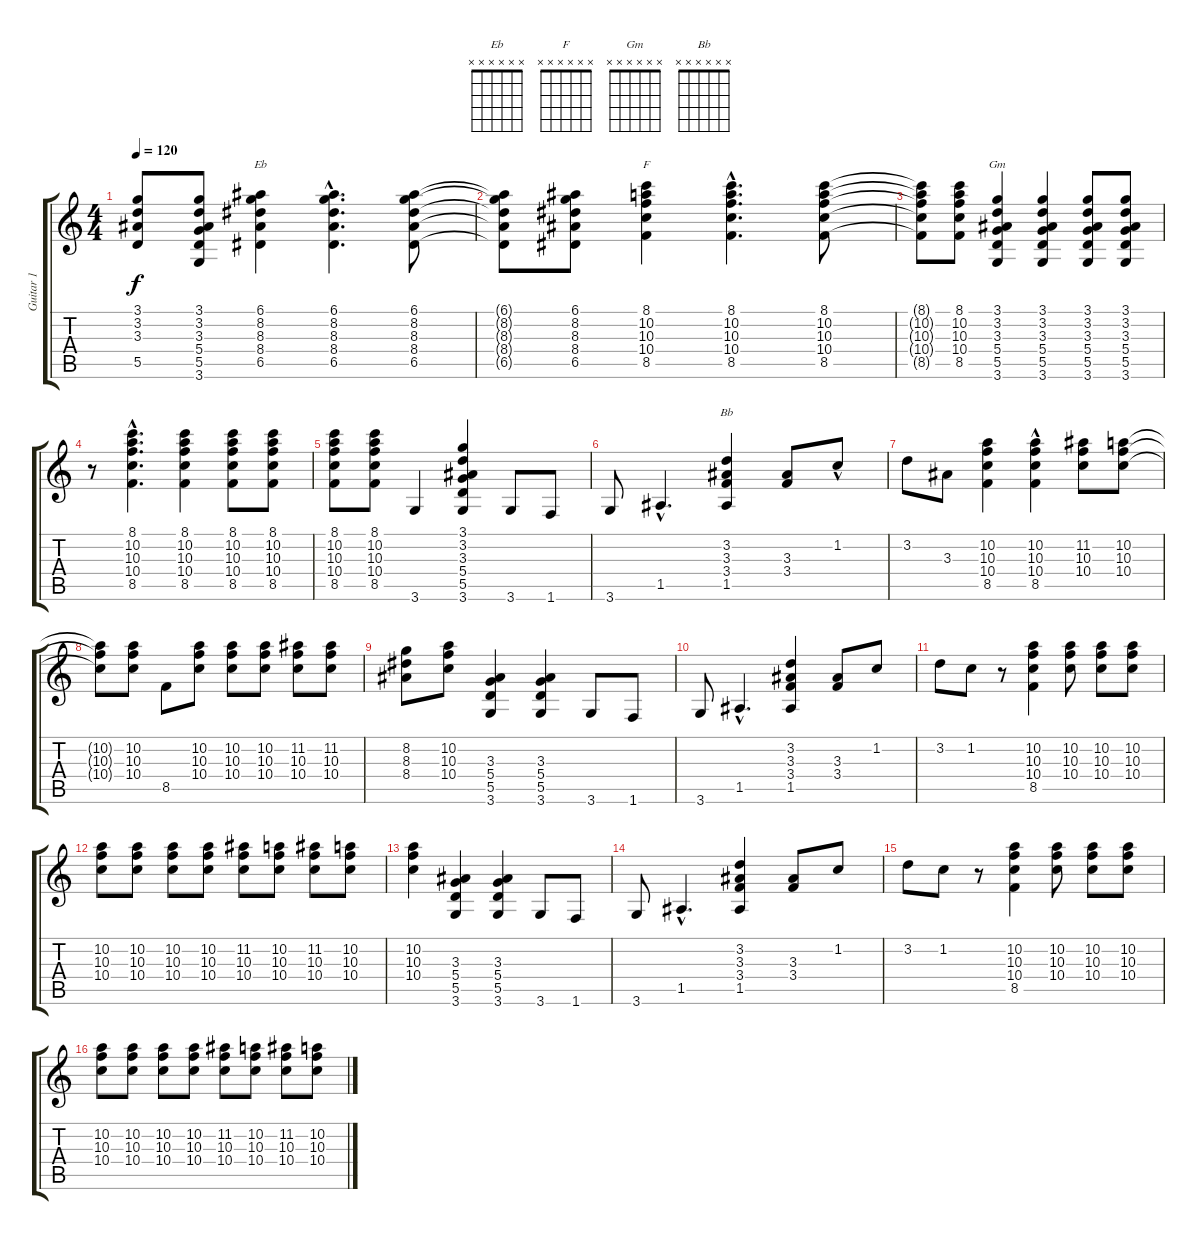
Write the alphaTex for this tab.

\track ("Guitar 1" "Guitar 1") {instrument distortionguitar}
\staff {score tabs}
\tuning (E4 B3 G3 D3 A2 E2) {hide}
\chord ("Eb" x x x x x x) {firstfret 0}
\chord ("F" x x x x x x) {firstfret 0}
\chord ("Gm" x x x x x x) {firstfret 0}
\chord ("Bb" x x x x x x) {firstfret 0}
\ts (4 4)
\tempo 120
\clef g2
\ks c
(3.1{t} 3.2{t} 3.3{t} 5.5{t}).8{dy f} (3.1 3.2 3.3 5.4 5.5 3.6).8 (6.1 8.2 8.3 8.4 6.5).4{ch "Eb"} (6.1{hac} 8.2{hac} 8.3{hac} 8.4{hac} 6.5{hac}).4{d} (6.1 8.2 8.3 8.4 6.5).8 |
(6.1{t} 8.2{t} 8.3{t} 8.4{t} 6.5{t}).8 (6.1 8.2 8.3 8.4 6.5).8 (8.1 10.2 10.3 10.4 8.5).4{ch "F"} (8.1{hac} 10.2{hac} 10.3{hac} 10.4{hac} 8.5{hac}).4{d} (8.1 10.2 10.3 10.4 8.5).8 |
(8.1{t} 10.2{t} 10.3{t} 10.4{t} 8.5{t}).8 (8.1 10.2 10.3 10.4 8.5).8 (3.1 3.2 3.3 5.4 5.5 3.6).4{ch "Gm"} (3.1 3.2 3.3 5.4 5.5 3.6).4 (3.1 3.2 3.3 5.4 5.5 3.6).8 (3.1 3.2 3.3 5.4 5.5 3.6).8 |
r.8 (8.1{hac} 10.2{hac} 10.3{hac} 10.4{hac} 8.5{hac}).4{d} (8.1 10.2 10.3 10.4 8.5).4 (8.1 10.2 10.3 10.4 8.5).8 (8.1 10.2 10.3 10.4 8.5).8 |
(8.1 10.2 10.3 10.4 8.5).8 (8.1 10.2 10.3 10.4 8.5).8 3.6.4 (3.1 3.2 3.3 5.4 5.5 3.6).4 3.6.8 1.6.8 |
3.6.8 1.5{hac}.4{d} (3.2 3.3 3.4 1.5).4{ch "Bb"} (3.3 3.4).8 1.2{hac}.8 |
3.2.8 3.3.8 (10.2 10.3 10.4 8.5).4 (10.2 10.3 10.4{hac} 8.5).4 (11.2 10.3 10.4).8 (10.2 10.3 10.4).8 |
(10.2{t} 10.3{t} 10.4{t}).8 (10.2 10.3 10.4).8 8.5.8 (10.2 10.3 10.4).8 (10.2 10.3 10.4).8 (10.2 10.3 10.4).8 (11.2 10.3 10.4).8 (11.2 10.3 10.4).8 |
(8.2 8.3 8.4).8 (10.2 10.3 10.4).8 (3.3 5.4 5.5 3.6).4 (3.3 5.4 5.5 3.6).4 3.6.8 1.6.8 |
3.6.8 1.5{hac}.4{d} (3.2 3.3 3.4 1.5).4 (3.3 3.4).8 1.2.8 |
3.2.8 1.2.8 r.8 (10.2 10.3 10.4 8.5).4 (10.2 10.3 10.4).8 (10.2 10.3 10.4).8 (10.2 10.3 10.4).8 |
(10.2 10.3 10.4).8 (10.2 10.3 10.4).8 (10.2 10.3 10.4).8 (10.2 10.3 10.4).8 (11.2 10.3 10.4).8 (10.2 10.3 10.4).8 (11.2 10.3 10.4).8 (10.2 10.3 10.4).8 |
(10.2 10.3 10.4).4 (3.3 5.4 5.5 3.6).4 (3.3 5.4 5.5 3.6).4 3.6.8 1.6.8 |
3.6.8 1.5{hac}.4{d} (3.2 3.3 3.4 1.5).4 (3.3 3.4).8 1.2.8 |
3.2.8 1.2.8 r.8 (10.2 10.3 10.4 8.5).4 (10.2 10.3 10.4).8 (10.2 10.3 10.4).8 (10.2 10.3 10.4).8 |
(10.2 10.3 10.4).8 (10.2 10.3 10.4).8 (10.2 10.3 10.4).8 (10.2 10.3 10.4).8 (11.2 10.3 10.4).8 (10.2 10.3 10.4).8 (11.2 10.3 10.4).8 (10.2 10.3 10.4).8
